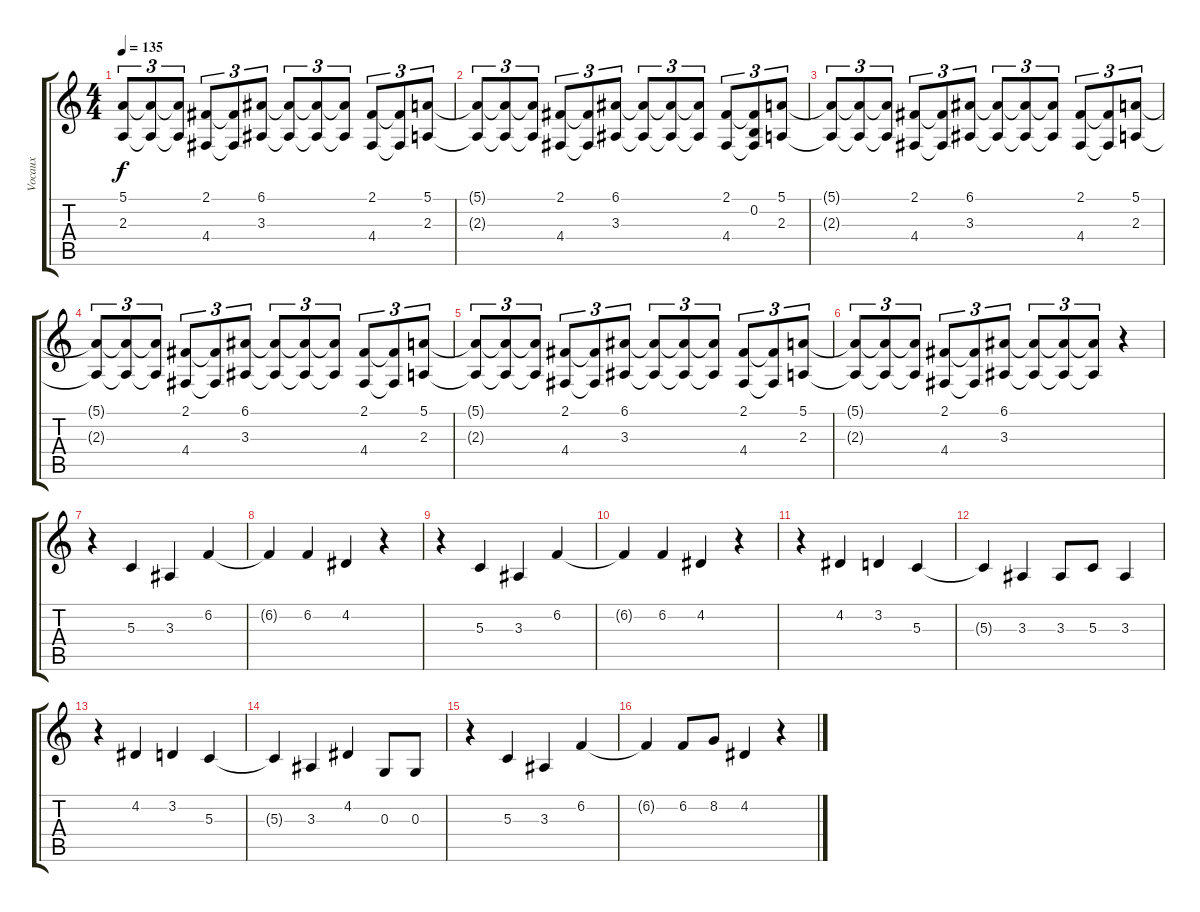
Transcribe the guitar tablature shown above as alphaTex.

\track ("Vocaux" "Vocaux") {instrument viola}
\staff {score tabs}
\tuning (E4 B3 G3 D3 A2 E2) {hide}
\ts (4 4)
\tempo 135
\clef g2
\ks c
(5.1{t} 2.3{t}).8{tu (3 2) dy f} (5.1{t} 2.3{t}).8{tu (3 2)} (5.1{t} 2.3{t}).8{tu (3 2)} (2.1 4.4).8{tu (3 2)} (2.1{t} 4.4{t}).8{tu (3 2)} (6.1 3.3).8{tu (3 2)} (6.1{t} 3.3{t}).8{tu (3 2)} (6.1{t} 3.3{t}).8{tu (3 2)} (6.1{t} 3.3{t}).8{tu (3 2)} (2.1 4.4).8{tu (3 2)} (2.1{t} 4.4{t}).8{tu (3 2)} (5.1 2.3).8{tu (3 2)} |
(5.1{t} 2.3{t}).8{tu (3 2)} (5.1{t} 2.3{t}).8{tu (3 2)} (5.1{t} 2.3{t}).8{tu (3 2)} (2.1 4.4).8{tu (3 2)} (2.1{t} 4.4{t}).8{tu (3 2)} (6.1 3.3).8{tu (3 2)} (6.1{t} 3.3{t}).8{tu (3 2)} (6.1{t} 3.3{t}).8{tu (3 2)} (6.1{t} 3.3{t}).8{tu (3 2)} (2.1 4.4).8{tu (3 2)} (2.1{t} 0.2 4.4{t}).8{tu (3 2)} (5.1 2.3).8{tu (3 2)} |
(5.1{t} 2.3{t}).8{tu (3 2)} (5.1{t} 2.3{t}).8{tu (3 2)} (5.1{t} 2.3{t}).8{tu (3 2)} (2.1 4.4).8{tu (3 2)} (2.1{t} 4.4{t}).8{tu (3 2)} (6.1 3.3).8{tu (3 2)} (6.1{t} 3.3{t}).8{tu (3 2)} (6.1{t} 3.3{t}).8{tu (3 2)} (6.1{t} 3.3{t}).8{tu (3 2)} (2.1 4.4).8{tu (3 2)} (2.1{t} 4.4{t}).8{tu (3 2)} (5.1 2.3).8{tu (3 2)} |
(5.1{t} 2.3{t}).8{tu (3 2)} (5.1{t} 2.3{t}).8{tu (3 2)} (5.1{t} 2.3{t}).8{tu (3 2)} (2.1 4.4).8{tu (3 2)} (2.1{t} 4.4{t}).8{tu (3 2)} (6.1 3.3).8{tu (3 2)} (6.1{t} 3.3{t}).8{tu (3 2)} (6.1{t} 3.3{t}).8{tu (3 2)} (6.1{t} 3.3{t}).8{tu (3 2)} (2.1 4.4).8{tu (3 2)} (2.1{t} 4.4{t}).8{tu (3 2)} (5.1 2.3).8{tu (3 2)} |
(5.1{t} 2.3{t}).8{tu (3 2)} (5.1{t} 2.3{t}).8{tu (3 2)} (5.1{t} 2.3{t}).8{tu (3 2)} (2.1 4.4).8{tu (3 2)} (2.1{t} 4.4{t}).8{tu (3 2)} (6.1 3.3).8{tu (3 2)} (6.1{t} 3.3{t}).8{tu (3 2)} (6.1{t} 3.3{t}).8{tu (3 2)} (6.1{t} 3.3{t}).8{tu (3 2)} (2.1 4.4).8{tu (3 2)} (2.1{t} 4.4{t}).8{tu (3 2)} (5.1 2.3).8{tu (3 2)} |
(5.1{t} 2.3{t}).8{tu (3 2)} (5.1{t} 2.3{t}).8{tu (3 2)} (5.1{t} 2.3{t}).8{tu (3 2)} (2.1 4.4).8{tu (3 2)} (2.1{t} 4.4{t}).8{tu (3 2)} (6.1 3.3).8{tu (3 2)} (6.1{t} 3.3{t}).8{tu (3 2)} (6.1{t} 3.3{t}).8{tu (3 2)} (6.1{t} 3.3{t}).8{tu (3 2)} r.4 |
r.4 5.3.4 3.3.4 6.2.4 |
6.2{t}.4 6.2.4 4.2.4 r.4 |
r.4 5.3.4 3.3.4 6.2.4 |
6.2{t}.4 6.2.4 4.2.4 r.4 |
r.4 4.2.4 3.2.4 5.3.4 |
5.3{t}.4 3.3.4 3.3.8 5.3.8 3.3.4 |
r.4 4.2.4 3.2.4 5.3.4 |
5.3{t}.4 3.3.4 4.2.4 0.3.8 0.3.8 |
r.4 5.3.4 3.3.4 6.2.4 |
6.2{t}.4 6.2.8 8.2.8 4.2.4 r.4
